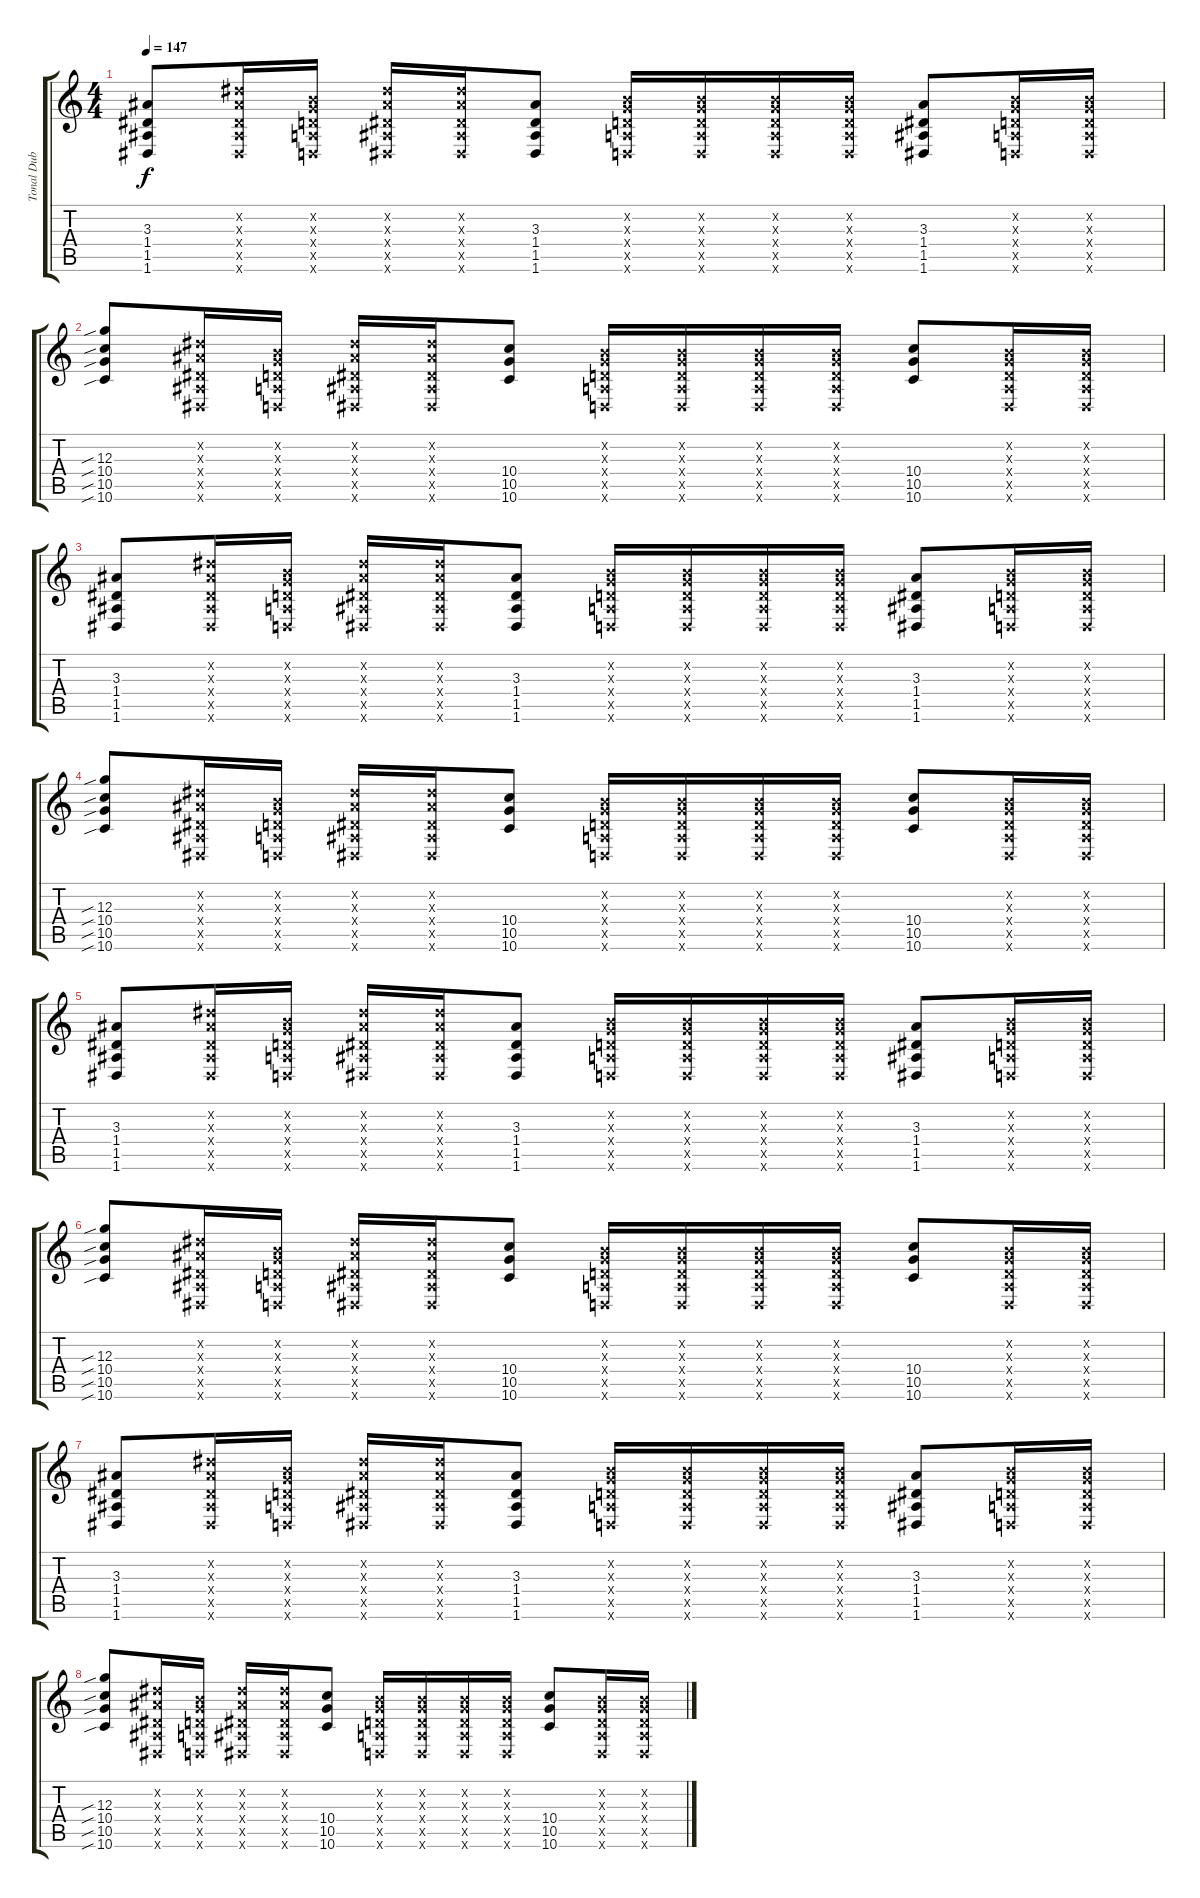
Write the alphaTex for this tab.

\track ("Tonal Dub II" "Tonal Dub ") {instrument overdrivenguitar}
\staff {score tabs}
\tuning (E4 B3 G3 D3 A2 D2) {hide}
\ts (4 4)
\tempo 147
\clef g2
\ks c
(3.3 1.4 1.5 1.6).8{dy f} (4.2{x} 3.3{x} 1.4{x} 1.5{x} 1.6{x}).16 (0.2{x} 0.3{x} 0.4{x} 0.5{x} 0.6{x}).16 (4.2{x} 3.3{x} 1.4{x} 1.5{x} 1.6{x}).16 (4.2{x} 3.3{x} 1.4{x} 1.5{x} 1.6{x}).16 (3.3 1.4 1.5 1.6).8 (0.2{x} 0.3{x} 0.4{x} 0.5{x} 0.6{x}).16 (0.2{x} 0.3{x} 0.4{x} 0.5{x} 0.6{x}).16 (0.2{x} 0.3{x} 0.4{x} 0.5{x} 0.6{x}).16 (0.2{x} 0.3{x} 0.4{x} 0.5{x} 0.6{x}).16 (3.3 1.4 1.5 1.6).8 (0.2{x} 0.3{x} 0.4{x} 0.5{x} 0.6{x}).16 (0.2{x} 0.3{x} 0.4{x} 0.5{x} 0.6{x}).16 |
(12.3{sib} 10.4{sib} 10.5{sib} 10.6{sib}).8 (4.2{x} 3.3{x} 1.4{x} 1.5{x} 1.6{x}).16 (0.2{x} 0.3{x} 0.4{x} 0.5{x} 0.6{x}).16 (4.2{x} 3.3{x} 1.4{x} 1.5{x} 1.6{x}).16 (4.2{x} 3.3{x} 1.4{x} 1.5{x} 1.6{x}).16 (10.4 10.5 10.6).8 (0.2{x} 0.3{x} 0.4{x} 0.5{x} 0.6{x}).16 (0.2{x} 0.3{x} 0.4{x} 0.5{x} 0.6{x}).16 (0.2{x} 0.3{x} 0.4{x} 0.5{x} 0.6{x}).16 (0.2{x} 0.3{x} 0.4{x} 0.5{x} 0.6{x}).16 (10.4 10.5 10.6).8 (0.2{x} 0.3{x} 0.4{x} 0.5{x} 0.6{x}).16 (0.2{x} 0.3{x} 0.4{x} 0.5{x} 0.6{x}).16 |
(3.3 1.4 1.5 1.6).8 (4.2{x} 3.3{x} 1.4{x} 1.5{x} 1.6{x}).16 (0.2{x} 0.3{x} 0.4{x} 0.5{x} 0.6{x}).16 (4.2{x} 3.3{x} 1.4{x} 1.5{x} 1.6{x}).16 (4.2{x} 3.3{x} 1.4{x} 1.5{x} 1.6{x}).16 (3.3 1.4 1.5 1.6).8 (0.2{x} 0.3{x} 0.4{x} 0.5{x} 0.6{x}).16 (0.2{x} 0.3{x} 0.4{x} 0.5{x} 0.6{x}).16 (0.2{x} 0.3{x} 0.4{x} 0.5{x} 0.6{x}).16 (0.2{x} 0.3{x} 0.4{x} 0.5{x} 0.6{x}).16 (3.3 1.4 1.5 1.6).8 (0.2{x} 0.3{x} 0.4{x} 0.5{x} 0.6{x}).16 (0.2{x} 0.3{x} 0.4{x} 0.5{x} 0.6{x}).16 |
(12.3{sib} 10.4{sib} 10.5{sib} 10.6{sib}).8 (4.2{x} 3.3{x} 1.4{x} 1.5{x} 1.6{x}).16 (0.2{x} 0.3{x} 0.4{x} 0.5{x} 0.6{x}).16 (4.2{x} 3.3{x} 1.4{x} 1.5{x} 1.6{x}).16 (4.2{x} 3.3{x} 1.4{x} 1.5{x} 1.6{x}).16 (10.4 10.5 10.6).8 (0.2{x} 0.3{x} 0.4{x} 0.5{x} 0.6{x}).16 (0.2{x} 0.3{x} 0.4{x} 0.5{x} 0.6{x}).16 (0.2{x} 0.3{x} 0.4{x} 0.5{x} 0.6{x}).16 (0.2{x} 0.3{x} 0.4{x} 0.5{x} 0.6{x}).16 (10.4 10.5 10.6).8 (0.2{x} 0.3{x} 0.4{x} 0.5{x} 0.6{x}).16 (0.2{x} 0.3{x} 0.4{x} 0.5{x} 0.6{x}).16 |
(3.3 1.4 1.5 1.6).8 (4.2{x} 3.3{x} 1.4{x} 1.5{x} 1.6{x}).16 (0.2{x} 0.3{x} 0.4{x} 0.5{x} 0.6{x}).16 (4.2{x} 3.3{x} 1.4{x} 1.5{x} 1.6{x}).16 (4.2{x} 3.3{x} 1.4{x} 1.5{x} 1.6{x}).16 (3.3 1.4 1.5 1.6).8 (0.2{x} 0.3{x} 0.4{x} 0.5{x} 0.6{x}).16 (0.2{x} 0.3{x} 0.4{x} 0.5{x} 0.6{x}).16 (0.2{x} 0.3{x} 0.4{x} 0.5{x} 0.6{x}).16 (0.2{x} 0.3{x} 0.4{x} 0.5{x} 0.6{x}).16 (3.3 1.4 1.5 1.6).8 (0.2{x} 0.3{x} 0.4{x} 0.5{x} 0.6{x}).16 (0.2{x} 0.3{x} 0.4{x} 0.5{x} 0.6{x}).16 |
(12.3{sib} 10.4{sib} 10.5{sib} 10.6{sib}).8 (4.2{x} 3.3{x} 1.4{x} 1.5{x} 1.6{x}).16 (0.2{x} 0.3{x} 0.4{x} 0.5{x} 0.6{x}).16 (4.2{x} 3.3{x} 1.4{x} 1.5{x} 1.6{x}).16 (4.2{x} 3.3{x} 1.4{x} 1.5{x} 1.6{x}).16 (10.4 10.5 10.6).8 (0.2{x} 0.3{x} 0.4{x} 0.5{x} 0.6{x}).16 (0.2{x} 0.3{x} 0.4{x} 0.5{x} 0.6{x}).16 (0.2{x} 0.3{x} 0.4{x} 0.5{x} 0.6{x}).16 (0.2{x} 0.3{x} 0.4{x} 0.5{x} 0.6{x}).16 (10.4 10.5 10.6).8 (0.2{x} 0.3{x} 0.4{x} 0.5{x} 0.6{x}).16 (0.2{x} 0.3{x} 0.4{x} 0.5{x} 0.6{x}).16 |
(3.3 1.4 1.5 1.6).8 (4.2{x} 3.3{x} 1.4{x} 1.5{x} 1.6{x}).16 (0.2{x} 0.3{x} 0.4{x} 0.5{x} 0.6{x}).16 (4.2{x} 3.3{x} 1.4{x} 1.5{x} 1.6{x}).16 (4.2{x} 3.3{x} 1.4{x} 1.5{x} 1.6{x}).16 (3.3 1.4 1.5 1.6).8 (0.2{x} 0.3{x} 0.4{x} 0.5{x} 0.6{x}).16 (0.2{x} 0.3{x} 0.4{x} 0.5{x} 0.6{x}).16 (0.2{x} 0.3{x} 0.4{x} 0.5{x} 0.6{x}).16 (0.2{x} 0.3{x} 0.4{x} 0.5{x} 0.6{x}).16 (3.3 1.4 1.5 1.6).8 (0.2{x} 0.3{x} 0.4{x} 0.5{x} 0.6{x}).16 (0.2{x} 0.3{x} 0.4{x} 0.5{x} 0.6{x}).16 |
(12.3{sib} 10.4{sib} 10.5{sib} 10.6{sib}).8 (4.2{x} 3.3{x} 1.4{x} 1.5{x} 1.6{x}).16 (0.2{x} 0.3{x} 0.4{x} 0.5{x} 0.6{x}).16 (4.2{x} 3.3{x} 1.4{x} 1.5{x} 1.6{x}).16 (4.2{x} 3.3{x} 1.4{x} 1.5{x} 1.6{x}).16 (10.4 10.5 10.6).8 (0.2{x} 0.3{x} 0.4{x} 0.5{x} 0.6{x}).16 (0.2{x} 0.3{x} 0.4{x} 0.5{x} 0.6{x}).16 (0.2{x} 0.3{x} 0.4{x} 0.5{x} 0.6{x}).16 (0.2{x} 0.3{x} 0.4{x} 0.5{x} 0.6{x}).16 (10.4 10.5 10.6).8 (0.2{x} 0.3{x} 0.4{x} 0.5{x} 0.6{x}).16 (0.2{x} 0.3{x} 0.4{x} 0.5{x} 0.6{x}).16
